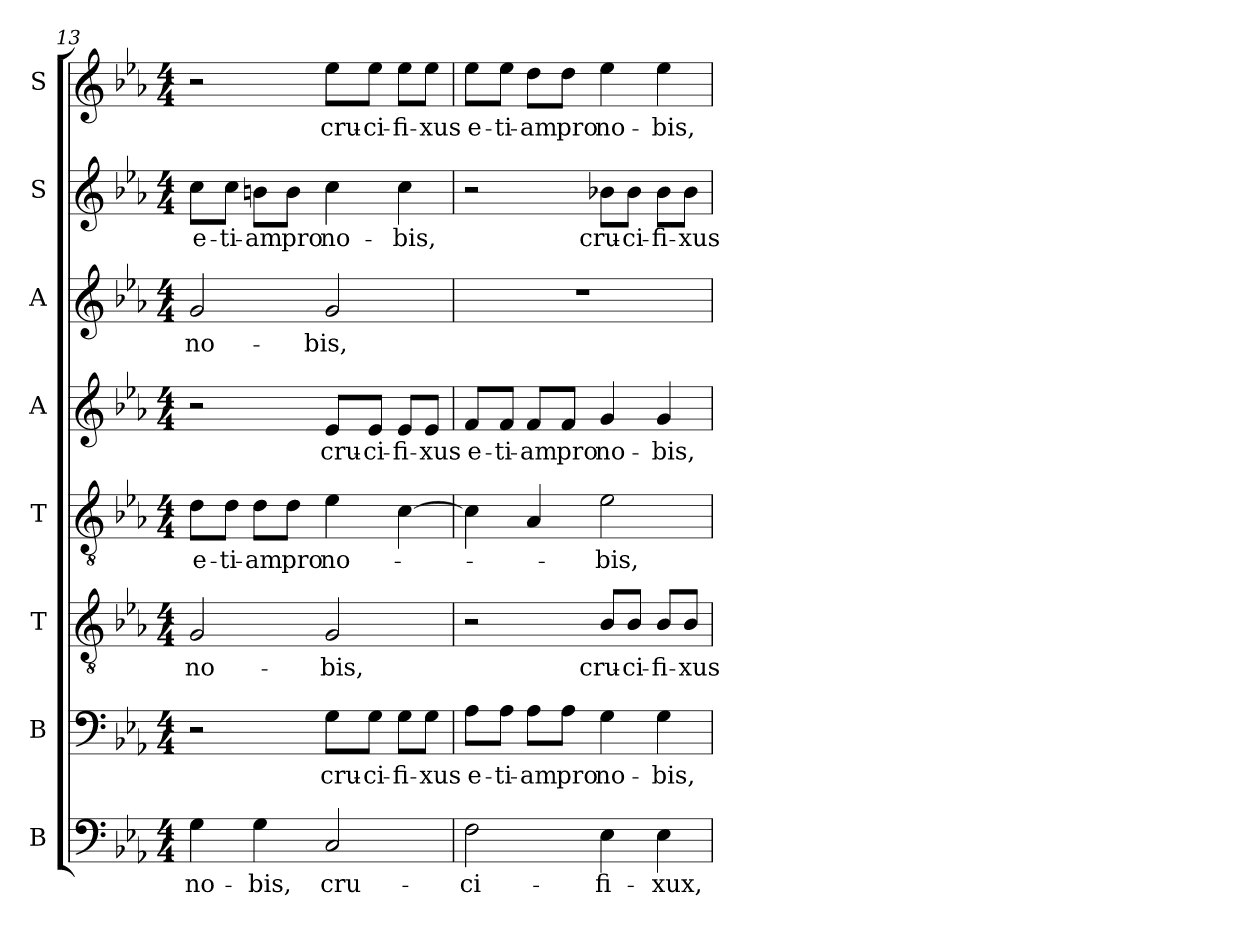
**kern	**text	**kern	**text	**kern	**text	**kern	**text	**kern	**text	**kern	**text	**kern	**text	**kern	**text
*part8	*part8	*part7	*part7	*part6	*part6	*part5	*part5	*part4	*part4	*part3	*part3	*part2	*part2	*part1	*part1
*staff8	*staff8	*staff7	*staff7	*staff6	*staff6	*staff5	*staff5	*staff4	*staff4	*staff3	*staff3	*staff2	*staff2	*staff1	*staff1
*I"B	*	*I"B	*	*I"T	*	*I"T	*	*I"A	*	*I"A	*	*I"S	*	*I"S	*
*I'B.	*	*I'B.	*	*I'T.	*	*I'T.	*	*I'A.	*	*I'A.	*	*I'S.	*	*I'S.	*
!!LO:PB:g=z
*clefF4	*	*clefF4	*	*clefGv2	*	*clefGv2	*	*clefG2	*	*clefG2	*	*clefG2	*	*clefG2	*
*	*	*	*	*ITrd7c12	*	*ITrd7c12	*	*	*	*	*	*	*	*	*
*k[b-e-a-]	*	*k[b-e-a-]	*	*k[b-e-a-]	*	*k[b-e-a-]	*	*k[b-e-a-]	*	*k[b-e-a-]	*	*k[b-e-a-]	*	*k[b-e-a-]	*
*E-:	*	*E-:	*	*E-:	*	*E-:	*	*E-:	*	*E-:	*	*E-:	*	*E-:	*
*M4/4	*	*M4/4	*	*M4/4	*	*M4/4	*	*M4/4	*	*M4/4	*	*M4/4	*	*M4/4	*
=13	=13	=13	=13	=13	=13	=13	=13	=13	=13	=13	=13	=13	=13	=13	=13
!	!LO:LY:b:color=#000000	!	!	!	!	!	!	!	!	!	!	!	!	!	!
!	!	!	!	!	!LO:LY:b:color=#000000	!	!	!	!	!	!	!	!	!	!
!	!	!	!	!	!	!	!LO:LY:b:color=#000000	!	!	!	!	!	!	!	!
!	!	!	!	!	!	!	!	!	!	!	!LO:LY:b:color=#000000	!	!	!	!
!	!	!	!	!	!	!	!	!	!	!	!	!	!LO:LY:b:color=#000000	!	!
4Gi\	no-	2r	.	2GGi/	no-	8Di\L	e-	2r	.	2gi/	no-	8cci\L	e-	2r	.
!	!	!	!	!	!	!	!LO:LY:b:color=#000000	!	!	!	!	!	!	!	!
!	!	!	!	!	!	!	!	!	!	!	!	!	!LO:LY:b:color=#000000	!	!
.	.	.	.	.	.	8Di\J	-ti-	.	.	.	.	8cci\J	-ti-	.	.
!	!LO:LY:b:color=#000000	!	!	!	!	!	!	!	!	!	!	!	!	!	!
!	!	!	!	!	!	!	!LO:LY:b:color=#000000	!	!	!	!	!	!	!	!
!	!	!	!	!	!	!	!	!	!	!	!	!	!LO:LY:b:color=#000000	!	!
4Gi\	-bis,	.	.	.	.	8Di\L	-am	.	.	.	.	8bni\L	-am	.	.
!	!	!	!	!	!	!	!LO:LY:b:color=#000000	!	!	!	!	!	!	!	!
!	!	!	!	!	!	!	!	!	!	!	!	!	!LO:LY:b:color=#000000	!	!
.	.	.	.	.	.	8Di\J	pro	.	.	.	.	8bi\J	pro	.	.
!	!LO:LY:b:color=#000000	!	!	!	!	!	!	!	!	!	!	!	!	!	!
!	!	!	!LO:LY:b:color=#000000	!	!	!	!	!	!	!	!	!	!	!	!
!	!	!	!	!	!LO:LY:b:color=#000000	!	!	!	!	!	!	!	!	!	!
!	!	!	!	!	!	!	!LO:LY:b:color=#000000	!	!	!	!	!	!	!	!
!	!	!	!	!	!	!	!	!	!LO:LY:b:color=#000000	!	!	!	!	!	!
!	!	!	!	!	!	!	!	!	!	!	!LO:LY:b:color=#000000	!	!	!	!
!	!	!	!	!	!	!	!	!	!	!	!	!	!LO:LY:b:color=#000000	!	!
!	!	!	!	!	!	!	!	!	!	!	!	!	!	!	!LO:LY:b:color=#000000
2Ci/	cru-	8Gi\L	cru-	2GGi/	-bis,	4E-i\	no-	8e-i/L	cru-	2gi/	-bis,	4cci\	no-	8ee-i\L	cru-
!	!	!	!LO:LY:b:color=#000000	!	!	!	!	!	!	!	!	!	!	!	!
!	!	!	!	!	!	!	!	!	!LO:LY:b:color=#000000	!	!	!	!	!	!
!	!	!	!	!	!	!	!	!	!	!	!	!	!	!	!LO:LY:b:color=#000000
.	.	8Gi\J	-ci-	.	.	.	.	8e-i/J	-ci-	.	.	.	.	8ee-i\J	-ci-
!	!	!	!LO:LY:b:color=#000000	!	!	!	!	!	!	!	!	!	!	!	!
!	!	!	!	!	!	!	!	!	!LO:LY:b:color=#000000	!	!	!	!	!	!
!	!	!	!	!	!	!	!	!	!	!	!	!	!LO:LY:b:color=#000000	!	!
!	!	!	!	!	!	!	!	!	!	!	!	!	!	!	!LO:LY:b:color=#000000
.	.	8Gi\L	-fi-	.	.	[4Ci\	.	8e-i/L	-fi-	.	.	4cci\	-bis,	8ee-i\L	-fi-
!	!	!	!LO:LY:b:color=#000000	!	!	!	!	!	!	!	!	!	!	!	!
!	!	!	!	!	!	!	!	!	!LO:LY:b:color=#000000	!	!	!	!	!	!
!	!	!	!	!	!	!	!	!	!	!	!	!	!	!	!LO:LY:b:color=#000000
.	.	8Gi\J	-xus	.	.	.	.	8e-i/J	-xus	.	.	.	.	8ee-i\J	-xus
=14	=14	=14	=14	=14	=14	=14	=14	=14	=14	=14	=14	=14	=14	=14	=14
!	!LO:LY:b:color=#000000	!	!	!	!	!	!	!	!	!	!	!	!	!	!
!	!	!	!LO:LY:b:color=#000000	!	!	!	!	!	!	!	!	!	!	!	!
!	!	!	!	!	!	!	!	!	!LO:LY:b:color=#000000	!	!	!	!	!	!
!	!	!	!	!	!	!	!	!	!	!	!	!	!	!	!LO:LY:b:color=#000000
2Fi\	-ci-	8A-i\L	e-	2r	.	4Ci\]	.	8fi/L	e-	1r	.	2r	.	8ee-i\L	e-
!	!	!	!LO:LY:b:color=#000000	!	!	!	!	!	!	!	!	!	!	!	!
!	!	!	!	!	!	!	!	!	!LO:LY:b:color=#000000	!	!	!	!	!	!
!	!	!	!	!	!	!	!	!	!	!	!	!	!	!	!LO:LY:b:color=#000000
.	.	8A-i\J	-ti-	.	.	.	.	8fi/J	-ti-	.	.	.	.	8ee-i\J	-ti-
!	!	!	!LO:LY:b:color=#000000	!	!	!	!	!	!	!	!	!	!	!	!
!	!	!	!	!	!	!	!	!	!LO:LY:b:color=#000000	!	!	!	!	!	!
!	!	!	!	!	!	!	!	!	!	!	!	!	!	!	!LO:LY:b:color=#000000
.	.	8A-i\L	-am	.	.	4AA-i/	.	8fi/L	-am	.	.	.	.	8ddi\L	-am
!	!	!	!LO:LY:b:color=#000000	!	!	!	!	!	!	!	!	!	!	!	!
!	!	!	!	!	!	!	!	!	!LO:LY:b:color=#000000	!	!	!	!	!	!
!	!	!	!	!	!	!	!	!	!	!	!	!	!	!	!LO:LY:b:color=#000000
.	.	8A-i\J	pro	.	.	.	.	8fi/J	pro	.	.	.	.	8ddi\J	pro
!	!LO:LY:b:color=#000000	!	!	!	!	!	!	!	!	!	!	!	!	!	!
!	!	!	!LO:LY:b:color=#000000	!	!	!	!	!	!	!	!	!	!	!	!
!	!	!	!	!	!LO:LY:b:color=#000000	!	!	!	!	!	!	!	!	!	!
!	!	!	!	!	!	!	!LO:LY:b:color=#000000	!	!	!	!	!	!	!	!
!	!	!	!	!	!	!	!	!	!LO:LY:b:color=#000000	!	!	!	!	!	!
!	!	!	!	!	!	!	!	!	!	!	!	!	!LO:LY:b:color=#000000	!	!
!	!	!	!	!	!	!	!	!	!	!	!	!	!	!	!LO:LY:b:color=#000000
4E-i\	-fi-	4Gi\	no-	8BB-i/L	cru-	2E-i\	-bis,	4gi/	no-	.	.	8b-Xi\L	cru-	4ee-i\	no-
!	!	!	!	!	!LO:LY:b:color=#000000	!	!	!	!	!	!	!	!	!	!
!	!	!	!	!	!	!	!	!	!	!	!	!	!LO:LY:b:color=#000000	!	!
.	.	.	.	8BB-i/J	-ci-	.	.	.	.	.	.	8b-i\J	-ci-	.	.
!	!LO:LY:b:color=#000000	!	!	!	!	!	!	!	!	!	!	!	!	!	!
!	!	!	!LO:LY:b:color=#000000	!	!	!	!	!	!	!	!	!	!	!	!
!	!	!	!	!	!LO:LY:b:color=#000000	!	!	!	!	!	!	!	!	!	!
!	!	!	!	!	!	!	!	!	!LO:LY:b:color=#000000	!	!	!	!	!	!
!	!	!	!	!	!	!	!	!	!	!	!	!	!LO:LY:b:color=#000000	!	!
!	!	!	!	!	!	!	!	!	!	!	!	!	!	!	!LO:LY:b:color=#000000
4E-i\	-xux,	4Gi\	-bis,	8BB-i/L	-fi-	.	.	4gi/	-bis,	.	.	8b-i\L	-fi-	4ee-i\	-bis,
!	!	!	!	!	!LO:LY:b:color=#000000	!	!	!	!	!	!	!	!	!	!
!	!	!	!	!	!	!	!	!	!	!	!	!	!LO:LY:b:color=#000000	!	!
.	.	.	.	8BB-i/J	-xus	.	.	.	.	.	.	8b-i\J	-xus	.	.
=	=	=	=	=	=	=	=	=	=	=	=	=	=	=	=
*-	*-	*-	*-	*-	*-	*-	*-	*-	*-	*-	*-	*-	*-	*-	*-
